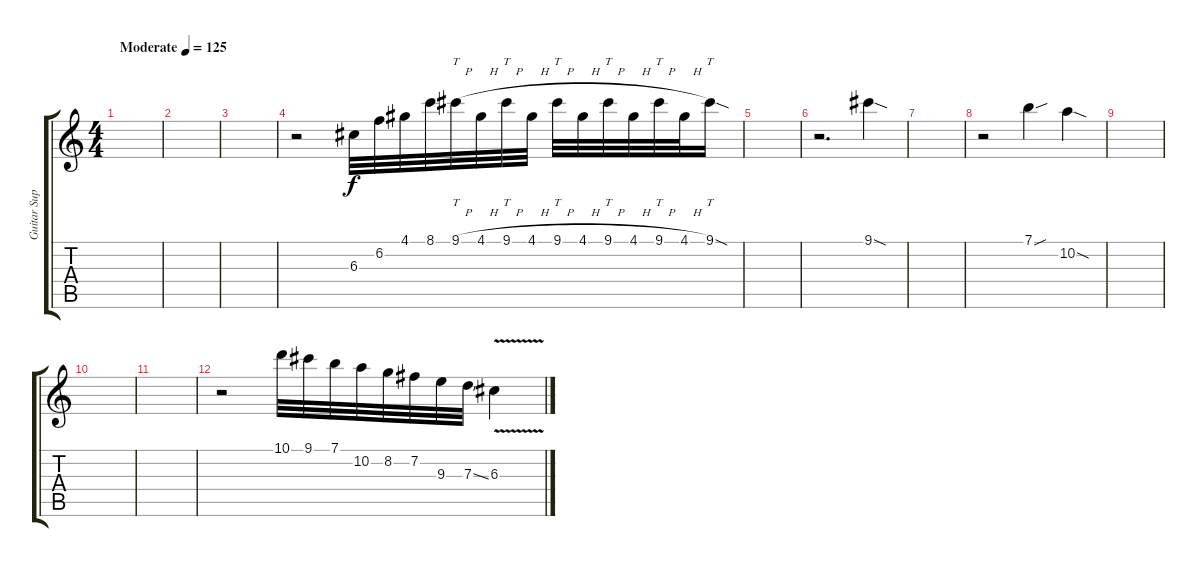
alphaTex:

\track ("Guitar Sup" "Guitar Sup") {instrument overdrivenguitar}
\staff {score tabs}
\tuning (E4 B3 G3 D3 A2 E2) {hide}
\ts (4 4)
\tempo (125 "Moderate")
\clef g2
\ks c
|
|
|
r.2 6.3.32 6.2.32 4.1.32 8.1.32 9.1{h}.32{tt} 4.1{h}.32 9.1{h}.32{tt} 4.1{h}.32 9.1{h}.32{tt} 4.1{h}.32 9.1{h}.32{tt} 4.1{h}.32 9.1{h}.32{tt} 4.1{h}.32 9.1{sod}.16{tt} |
|
r.2{d} 9.1{sod}.4 |
|
r.2 7.1{sou}.4 10.2{sod}.4 |
|
|
|
r.2 10.1.32 9.1.32 7.1.32 10.2.32 8.2.32 7.2.32 9.3.32 7.3{ss}.32 6.3{v}.4
